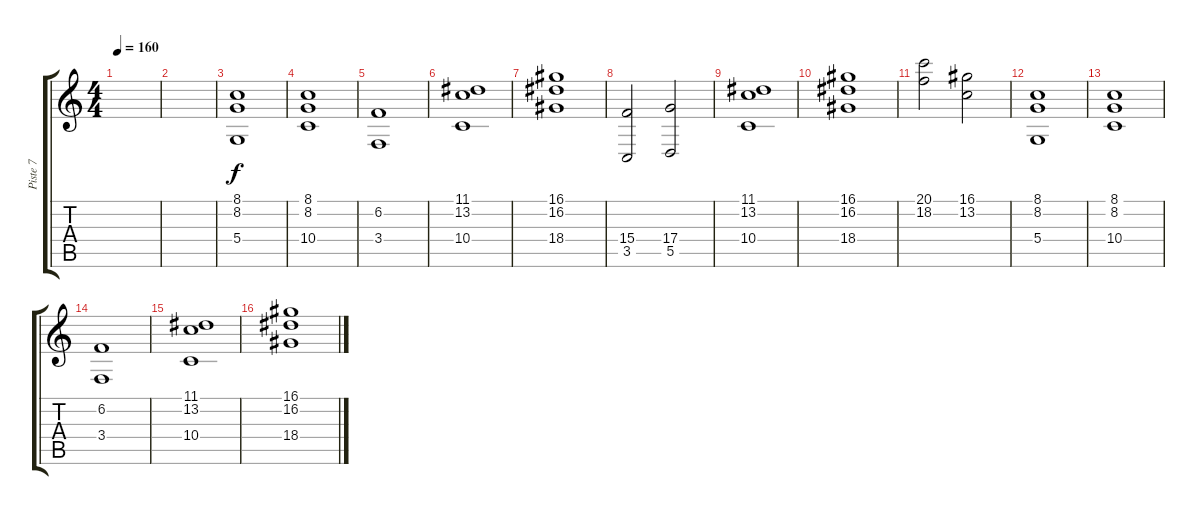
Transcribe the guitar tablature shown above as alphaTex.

\track ("Piste 7" "Piste 7") {instrument tremolostrings}
\staff {score tabs}
\tuning (E4 B3 G3 D3 A2 E2) {hide}
\ts (4 4)
\tempo 160
\clef g2
\ks c
|
|
(8.1 8.2 5.4).1 |
(8.1 8.2 10.4).1 |
(6.2 3.4).1 |
(11.1 13.2 10.4).1 |
(16.1 16.2 18.4).1 |
(15.4 3.5).2 (17.4 5.5).2 |
(11.1 13.2 10.4).1 |
(16.1 16.2 18.4).1 |
(20.1 18.2).2 (16.1 13.2).2 |
(8.1 8.2 5.4).1 |
(8.1 8.2 10.4).1 |
(6.2 3.4).1 |
(11.1 13.2 10.4).1 |
(16.1 16.2 18.4).1
